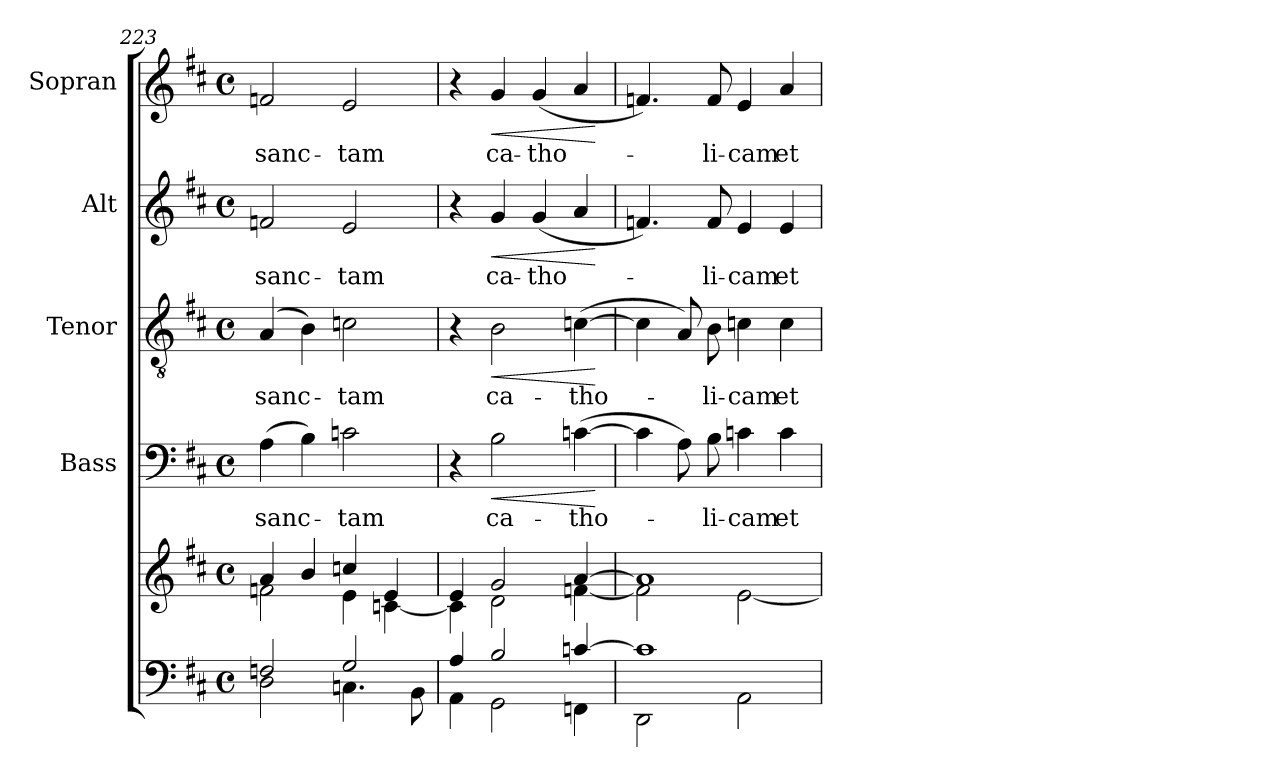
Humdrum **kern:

**kern	**kern	**kern	**text	**dynam	**kern	**text	**dynam	**kern	**text	**dynam	**kern	**text	**dynam
*part5	*part5	*part4	*part4	*part4	*part3	*part3	*part3	*part2	*part2	*part2	*part1	*part1	*part1
*staff6	*staff5	*staff4	*staff4	*staff4	*staff3	*staff3	*staff3	*staff2	*staff2	*staff2	*staff1	*staff1	*staff1
*	*	*I"Bass	*	*	*I"Tenor	*	*	*I"Alt	*	*	*I"Sopran	*	*
*	*	*I'B.	*	*	*I'T.	*	*	*I'A.	*	*	*I'S.	*	*
*clefF4	*clefG2	*clefF4	*	*	*clefGv2	*	*	*clefG2	*	*	*clefG2	*	*
*k[f#c#]	*k[f#c#]	*k[f#c#]	*	*	*k[f#c#]	*	*	*k[f#c#]	*	*	*k[f#c#]	*	*
*D:	*D:	*D:	*	*	*D:	*	*	*D:	*	*	*D:	*	*
*M4/4	*M4/4	*M4/4	*	*	*M4/4	*	*	*M4/4	*	*	*M4/4	*	*
*met(c)	*met(c)	*met(c)	*	*	*met(c)	*	*	*met(c)	*	*	*met(c)	*	*
=223	=223	=223	=223	=223	=223	=223	=223	=223	=223	=223	=223	=223	=223
*^	*^	*	*	*	*	*	*	*	*	*	*	*	*
!	!	!	!	!	!LO:LY:b	!	!	!LO:LY:b	!	!	!LO:LY:b	!	!	!LO:LY:b	!
2Fn/	2D\	4a/	2fn\	(>4A\	sanc-	.	(4A/	sanc-	.	2fn/	sanc-	.	2fn/	sanc-	.
.	.	4b/	.	4B\)	.	.	4B\)	.	.	.	.	.	.	.	.
!	!	!	!	!	!LO:LY:b	!	!	!LO:LY:b	!	!	!LO:LY:b	!	!	!LO:LY:b	!
2G/	4.Cn\	4ccn/	4e\	2cn\	-tam	.	2cn\	-tam	.	2e/	-tam	.	2e/	-tam	.
.	.	4e/	[<4cn\	.	.	.	.	.	.	.	.	.	.	.	.
.	8BB\	.	.	.	.	.	.	.	.	.	.	.	.	.	.
=224	=224	=224	=224	=224	=224	=224	=224	=224	=224	=224	=224	=224	=224	=224	=224
4A/	4AA\	4e/	4c\]	4r	.	.	4r	.	.	4r	.	.	4r	.	.
!	!	!	!	!	!LO:LY:b	!LO:HP:b	!	!LO:LY:b	!LO:HP:b	!	!LO:LY:b	!LO:HP:b	!	!LO:LY:b	!LO:HP:b
2B/	2GG\	2g/	2d\	2B\	ca-	<	2B\	ca-	<	4g/	ca-	<	4g/	ca-	<
!	!	!	!	!	!	!	!	!	!	!	!LO:LY:b	!	!	!LO:LY:b	!
.	.	.	.	.	.	.	.	.	.	(<4g/	-tho-	.	(<4g/	-tho-	.
!	!	!	!	!	!LO:LY:b	!	!	!LO:LY:b	!	!	!	!	!	!	!
[>4cn/	4FFn\	[>4a/	[<4fn\	(>[4cn\	-tho-	.	(>[4cn\	-tho-	.	4a/	.	.	4a/	.	.
*v	*v	*	*	*	*	*	*	*	*	*	*	*	*	*	*
*	*v	*v	*	*	*	*	*	*	*	*	*	*	*	*
.	.	.	.	[	.	.	[	.	.	[	.	.	[
=225	=225	=225	=225	=225	=225	=225	=225	=225	=225	=225	=225	=225	=225
*^	*^	*	*	*	*	*	*	*	*	*	*	*	*
1c]	2DD\	1a]	2f\]	4c\]	.	.	4c\]	.	.	4.fn/)	.	.	4.fn/)	.	.
.	.	.	.	8A\)	.	.	8A/)	.	.	.	.	.	.	.	.
!	!	!	!	!	!LO:LY:b	!	!	!LO:LY:b	!	!	!LO:LY:b	!	!	!LO:LY:b	!
.	.	.	.	8B\	-li-	.	8B\	-li-	.	8f/	-li-	.	8f/	-li-	.
!	!	!	!	!	!LO:LY:b	!	!	!LO:LY:b	!	!	!LO:LY:b	!	!	!LO:LY:b	!
.	2AA\	.	[<2e\	4cn\	-cam	.	4cn\	-cam	.	4e/	-cam	.	4e/	-cam	.
!	!	!	!	!	!LO:LY:b	!	!	!LO:LY:b	!	!	!LO:LY:b	!	!	!LO:LY:b	!
.	.	.	.	4c\	et	.	4c\	et	.	4e/	et	.	4a/	et	.
*v	*v	*	*	*	*	*	*	*	*	*	*	*	*	*	*
*	*v	*v	*	*	*	*	*	*	*	*	*	*	*	*
=	=	=	=	=	=	=	=	=	=	=	=	=	=
*-	*-	*-	*-	*-	*-	*-	*-	*-	*-	*-	*-	*-	*-
